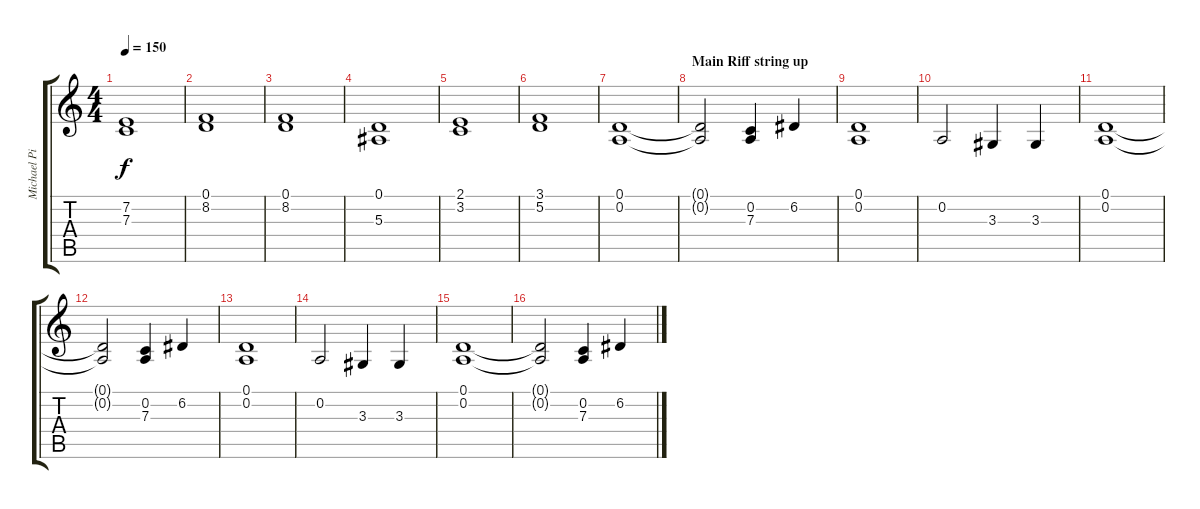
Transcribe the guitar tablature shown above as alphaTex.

\track ("Michael Pinnella" "Michael Pi") {instrument synthstrings1}
\staff {score tabs}
\tuning (D4 A3 F3 C3 G2 D2) {hide}
\ts (4 4)
\tempo 150
\clef g2
\ks c
(7.2 7.3).1{dy f} |
(0.1 8.2).1 |
(0.1 8.2).1 |
(0.1 5.3).1 |
(2.1 3.2).1 |
(3.1 5.2).1 |
(0.1 0.2).1 |
\section ("" "Main Riff string up")
(0.1{t} 0.2{t}).2 (0.2 7.3).4 6.2.4 |
(0.1 0.2).1 |
0.2.2 3.3.4 3.3.4 |
(0.1 0.2).1 |
(0.1{t} 0.2{t}).2 (0.2 7.3).4 6.2.4 |
(0.1 0.2).1 |
0.2.2 3.3.4 3.3.4 |
(0.1 0.2).1 |
(0.1{t} 0.2{t}).2 (0.2 7.3).4 6.2.4
